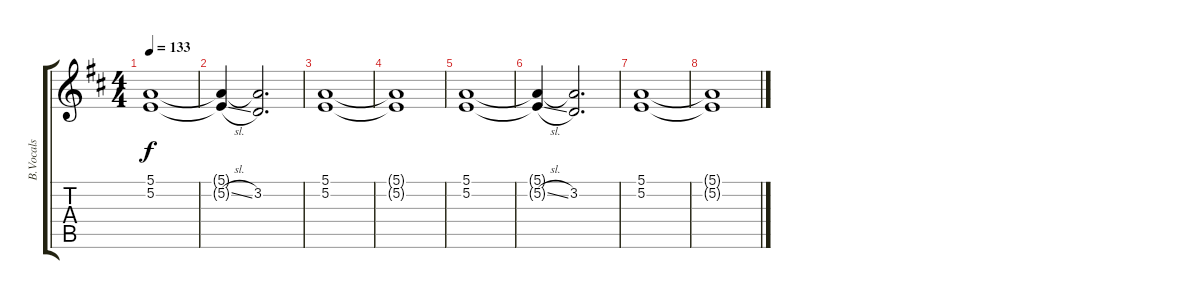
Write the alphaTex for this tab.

\track ("B.Vocals" "B.Vocals") {instrument choiraahs}
\staff {score tabs}
\tuning (E4 B3 G3 D3 A2 E2) {hide}
\ts (4 4)
\tempo 133
\clef g2
\ks d
(5.1 5.2).1{dy f} |
(5.1{t} 5.2{sl t}).4 (5.1{t} 3.2).2{d} |
(5.1 5.2).1 |
(5.1{t} 5.2{t}).1 |
(5.1 5.2).1 |
(5.1{t} 5.2{sl t}).4 (5.1{t} 3.2).2{d} |
(5.1 5.2).1 |
(5.1{t} 5.2{t}).1
